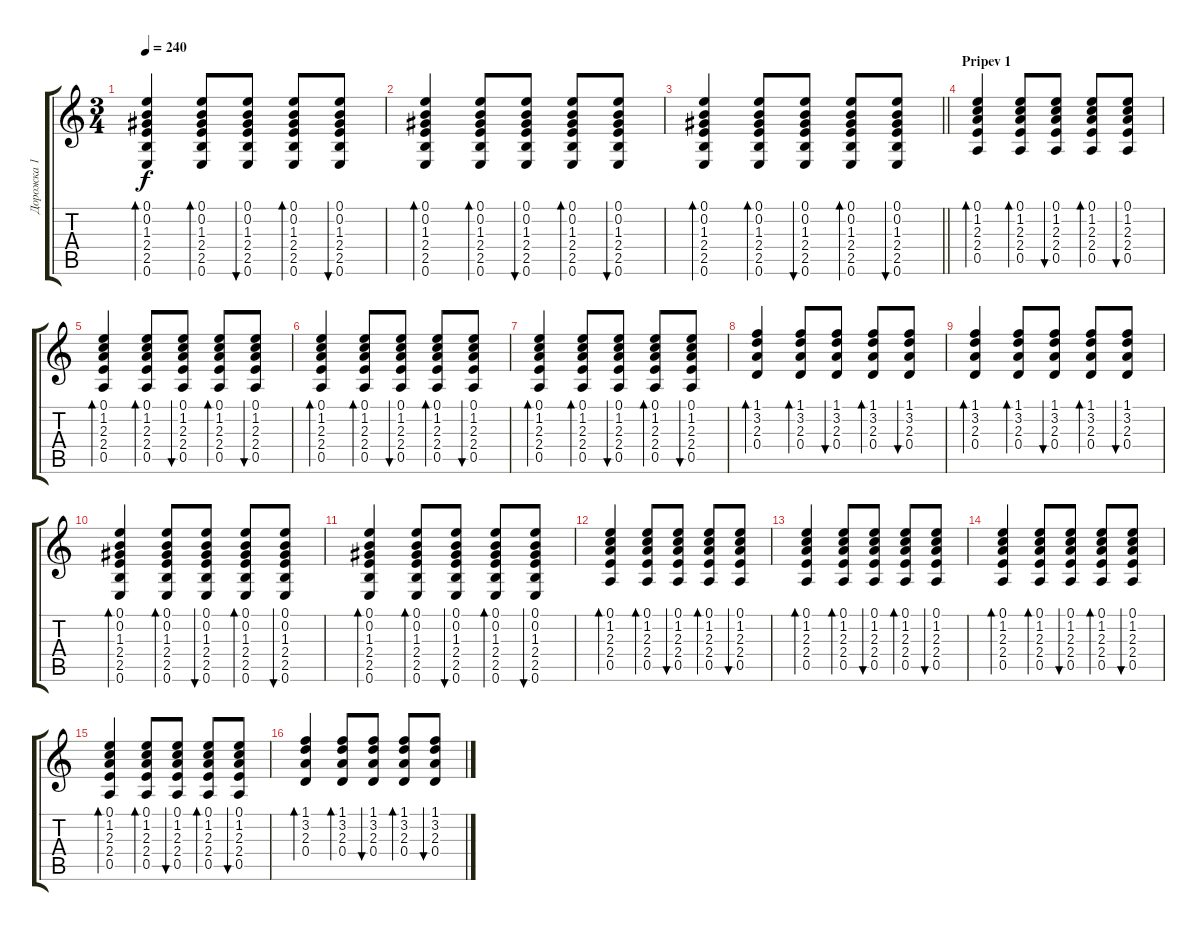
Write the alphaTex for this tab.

\track ("Дорожка 1" "Дорожка 1") {instrument acousticguitarsteel}
\staff {score tabs}
\tuning (E4 B3 G3 D3 A2 E2) {hide}
\ts (3 4)
\tempo 240
\clef g2
\ks c
(0.1 0.2 1.3 2.4 2.5 0.6).4{bd 60 dy f} (0.1 0.2 1.3 2.4 2.5 0.6).8{bd 60} (0.1 0.2 1.3 2.4 2.5 0.6).8{bu 60} (0.1 0.2 1.3 2.4 2.5 0.6).8{bd 60} (0.1 0.2 1.3 2.4 2.5 0.6).8{bu 60} |
(0.1 0.2 1.3 2.4 2.5 0.6).4{bd 60} (0.1 0.2 1.3 2.4 2.5 0.6).8{bd 60} (0.1 0.2 1.3 2.4 2.5 0.6).8{bu 60} (0.1 0.2 1.3 2.4 2.5 0.6).8{bd 60} (0.1 0.2 1.3 2.4 2.5 0.6).8{bu 60} |
\barLineRight lightlight
(0.1 0.2 1.3 2.4 2.5 0.6).4{bd 60} (0.1 0.2 1.3 2.4 2.5 0.6).8{bd 60} (0.1 0.2 1.3 2.4 2.5 0.6).8{bu 60} (0.1 0.2 1.3 2.4 2.5 0.6).8{bd 60} (0.1 0.2 1.3 2.4 2.5 0.6).8{bu 60} |
\section ("" "Pripev 1")
(0.1 1.2 2.3 2.4 0.5).4{bd 60} (0.1 1.2 2.3 2.4 0.5).8{bd 60} (0.1 1.2 2.3 2.4 0.5).8{bu 60} (0.1 1.2 2.3 2.4 0.5).8{bd 60} (0.1 1.2 2.3 2.4 0.5).8{bu 60} |
(0.1 1.2 2.3 2.4 0.5).4{bd 60} (0.1 1.2 2.3 2.4 0.5).8{bd 60} (0.1 1.2 2.3 2.4 0.5).8{bu 60} (0.1 1.2 2.3 2.4 0.5).8{bd 60} (0.1 1.2 2.3 2.4 0.5).8{bu 60} |
(0.1 1.2 2.3 2.4 0.5).4{bd 60} (0.1 1.2 2.3 2.4 0.5).8{bd 60} (0.1 1.2 2.3 2.4 0.5).8{bu 60} (0.1 1.2 2.3 2.4 0.5).8{bd 60} (0.1 1.2 2.3 2.4 0.5).8{bu 60} |
(0.1 1.2 2.3 2.4 0.5).4{bd 60} (0.1 1.2 2.3 2.4 0.5).8{bd 60} (0.1 1.2 2.3 2.4 0.5).8{bu 60} (0.1 1.2 2.3 2.4 0.5).8{bd 60} (0.1 1.2 2.3 2.4 0.5).8{bu 60} |
(1.1 3.2 2.3 0.4).4{bd 60} (1.1 3.2 2.3 0.4).8{bd 60} (1.1 3.2 2.3 0.4).8{bu 60} (1.1 3.2 2.3 0.4).8{bd 60} (1.1 3.2 2.3 0.4).8{bu 60} |
(1.1 3.2 2.3 0.4).4{bd 60} (1.1 3.2 2.3 0.4).8{bd 60} (1.1 3.2 2.3 0.4).8{bu 60} (1.1 3.2 2.3 0.4).8{bd 60} (1.1 3.2 2.3 0.4).8{bu 60} |
(0.1 0.2 1.3 2.4 2.5 0.6).4{bd 60} (0.1 0.2 1.3 2.4 2.5 0.6).8{bd 60} (0.1 0.2 1.3 2.4 2.5 0.6).8{bu 60} (0.1 0.2 1.3 2.4 2.5 0.6).8{bd 60} (0.1 0.2 1.3 2.4 2.5 0.6).8{bu 60} |
(0.1 0.2 1.3 2.4 2.5 0.6).4{bd 60} (0.1 0.2 1.3 2.4 2.5 0.6).8{bd 60} (0.1 0.2 1.3 2.4 2.5 0.6).8{bu 60} (0.1 0.2 1.3 2.4 2.5 0.6).8{bd 60} (0.1 0.2 1.3 2.4 2.5 0.6).8{bu 60} |
(0.1 1.2 2.3 2.4 0.5).4{bd 60} (0.1 1.2 2.3 2.4 0.5).8{bd 60} (0.1 1.2 2.3 2.4 0.5).8{bu 60} (0.1 1.2 2.3 2.4 0.5).8{bd 60} (0.1 1.2 2.3 2.4 0.5).8{bu 60} |
(0.1 1.2 2.3 2.4 0.5).4{bd 60} (0.1 1.2 2.3 2.4 0.5).8{bd 60} (0.1 1.2 2.3 2.4 0.5).8{bu 60} (0.1 1.2 2.3 2.4 0.5).8{bd 60} (0.1 1.2 2.3 2.4 0.5).8{bu 60} |
(0.1 1.2 2.3 2.4 0.5).4{bd 60} (0.1 1.2 2.3 2.4 0.5).8{bd 60} (0.1 1.2 2.3 2.4 0.5).8{bu 60} (0.1 1.2 2.3 2.4 0.5).8{bd 60} (0.1 1.2 2.3 2.4 0.5).8{bu 60} |
(0.1 1.2 2.3 2.4 0.5).4{bd 60} (0.1 1.2 2.3 2.4 0.5).8{bd 60} (0.1 1.2 2.3 2.4 0.5).8{bu 60} (0.1 1.2 2.3 2.4 0.5).8{bd 60} (0.1 1.2 2.3 2.4 0.5).8{bu 60} |
(1.1 3.2 2.3 0.4).4{bd 60} (1.1 3.2 2.3 0.4).8{bd 60} (1.1 3.2 2.3 0.4).8{bu 60} (1.1 3.2 2.3 0.4).8{bd 60} (1.1 3.2 2.3 0.4).8{bu 60}
